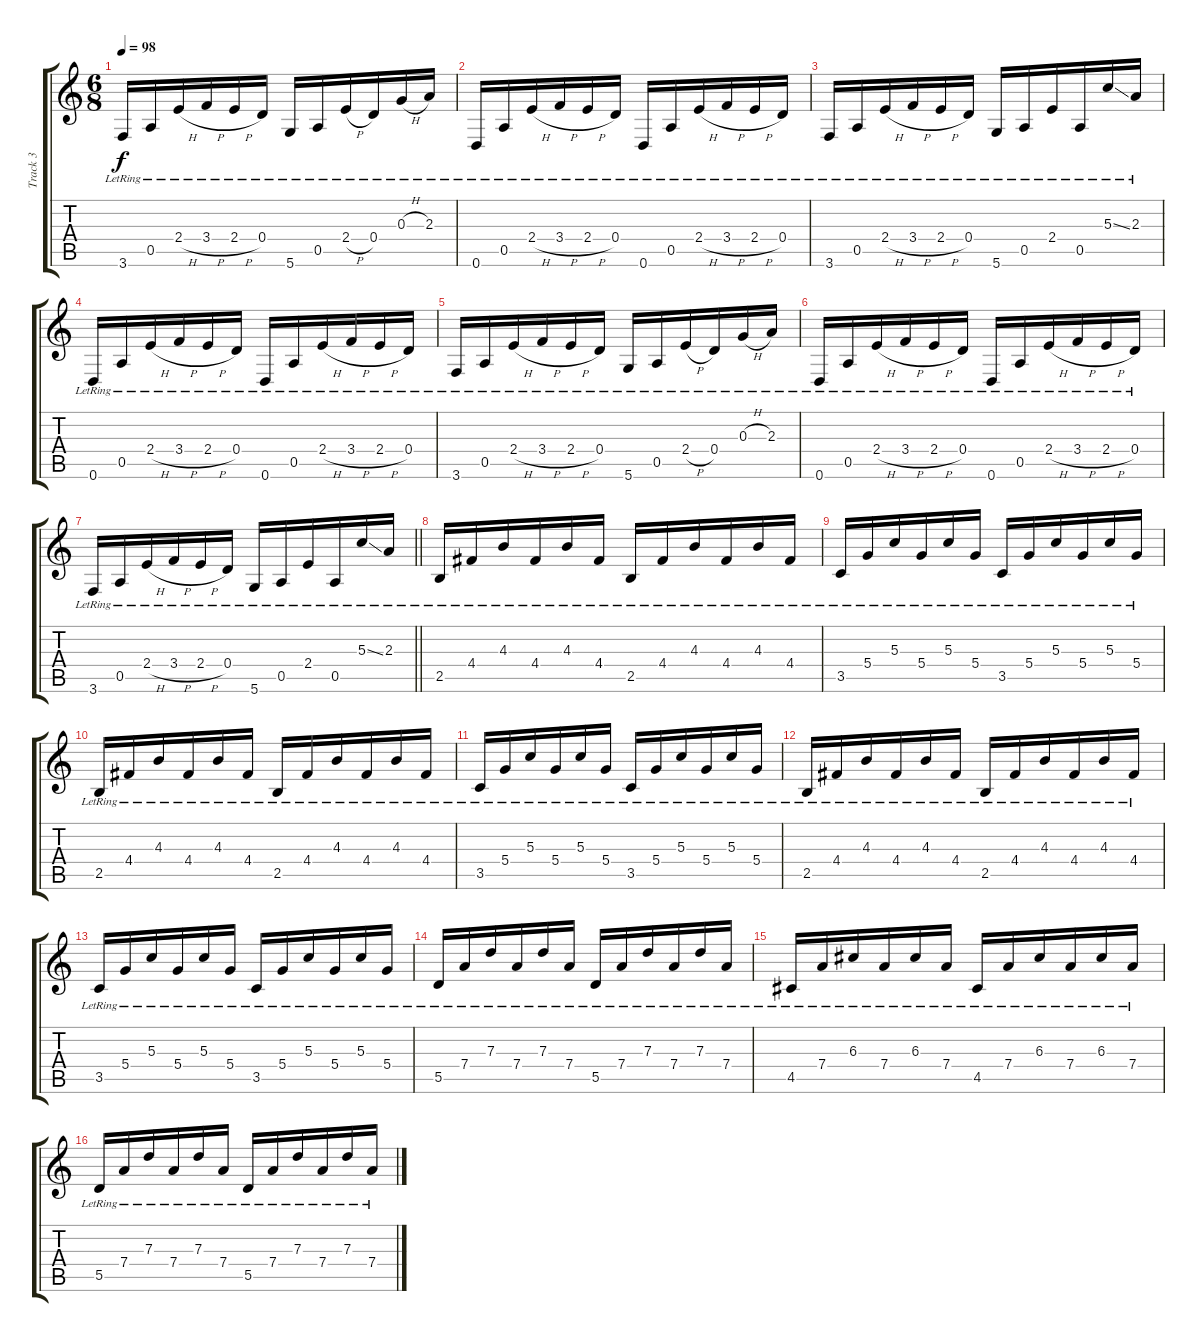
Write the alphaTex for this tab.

\track ("Track 3" "Track 3") {instrument distortionguitar}
\staff {score tabs}
\tuning (E4 B3 G3 D3 A2 D2) {hide}
\ts (6 8)
\tempo 98
\clef g2
\ks c
3.6{lr}.16{dy f} 0.5{lr}.16 2.4{h lr}.16 3.4{h lr}.16 2.4{h lr}.16 0.4{lr}.16 5.6{lr}.16 0.5{lr}.16 2.4{h lr}.16 0.4{lr}.16 0.3{h lr}.16 2.3{lr}.16 |
0.6{lr}.16 0.5{lr}.16 2.4{h lr}.16 3.4{h lr}.16 2.4{h lr}.16 0.4{lr}.16 0.6{lr}.16 0.5{lr}.16 2.4{h lr}.16 3.4{h lr}.16 2.4{h lr}.16 0.4{lr}.16 |
3.6{lr}.16 0.5{lr}.16 2.4{h lr}.16 3.4{h lr}.16 2.4{h lr}.16 0.4{lr}.16 5.6{lr}.16 0.5{lr}.16 2.4{lr}.16 0.5{lr}.16 5.3{ss lr}.16 2.3{lr}.16 |
0.6{lr}.16 0.5{lr}.16 2.4{h lr}.16 3.4{h lr}.16 2.4{h lr}.16 0.4{lr}.16 0.6{lr}.16 0.5{lr}.16 2.4{h lr}.16 3.4{h lr}.16 2.4{h lr}.16 0.4{lr}.16 |
3.6{lr}.16 0.5{lr}.16 2.4{h lr}.16 3.4{h lr}.16 2.4{h lr}.16 0.4{lr}.16 5.6{lr}.16 0.5{lr}.16 2.4{h lr}.16 0.4{lr}.16 0.3{h lr}.16 2.3{lr}.16 |
0.6{lr}.16 0.5{lr}.16 2.4{h lr}.16 3.4{h lr}.16 2.4{h lr}.16 0.4{lr}.16 0.6{lr}.16 0.5{lr}.16 2.4{h lr}.16 3.4{h lr}.16 2.4{h lr}.16 0.4{lr}.16 |
\barLineRight lightlight
3.6{lr}.16 0.5{lr}.16 2.4{h lr}.16 3.4{h lr}.16 2.4{h lr}.16 0.4{lr}.16 5.6{lr}.16 0.5{lr}.16 2.4{lr}.16 0.5{lr}.16 5.3{ss lr}.16 2.3{lr}.16 |
2.5{lr}.16 4.4{lr}.16 4.3{lr}.16 4.4{lr}.16 4.3{lr}.16 4.4{lr}.16 2.5{lr}.16 4.4{lr}.16 4.3{lr}.16 4.4{lr}.16 4.3{lr}.16 4.4{lr}.16 |
3.5{lr}.16 5.4{lr}.16 5.3{lr}.16 5.4{lr}.16 5.3{lr}.16 5.4{lr}.16 3.5{lr}.16 5.4{lr}.16 5.3{lr}.16 5.4{lr}.16 5.3{lr}.16 5.4{lr}.16 |
2.5{lr}.16 4.4{lr}.16 4.3{lr}.16 4.4{lr}.16 4.3{lr}.16 4.4{lr}.16 2.5{lr}.16 4.4{lr}.16 4.3{lr}.16 4.4{lr}.16 4.3{lr}.16 4.4{lr}.16 |
3.5{lr}.16 5.4{lr}.16 5.3{lr}.16 5.4{lr}.16 5.3{lr}.16 5.4{lr}.16 3.5{lr}.16 5.4{lr}.16 5.3{lr}.16 5.4{lr}.16 5.3{lr}.16 5.4{lr}.16 |
2.5{lr}.16 4.4{lr}.16 4.3{lr}.16 4.4{lr}.16 4.3{lr}.16 4.4{lr}.16 2.5{lr}.16 4.4{lr}.16 4.3{lr}.16 4.4{lr}.16 4.3{lr}.16 4.4{lr}.16 |
3.5{lr}.16 5.4{lr}.16 5.3{lr}.16 5.4{lr}.16 5.3{lr}.16 5.4{lr}.16 3.5{lr}.16 5.4{lr}.16 5.3{lr}.16 5.4{lr}.16 5.3{lr}.16 5.4{lr}.16 |
5.5{lr}.16 7.4{lr}.16 7.3{lr}.16 7.4{lr}.16 7.3{lr}.16 7.4{lr}.16 5.5{lr}.16 7.4{lr}.16 7.3{lr}.16 7.4{lr}.16 7.3{lr}.16 7.4{lr}.16 |
4.5{lr}.16 7.4{lr}.16 6.3{lr}.16 7.4{lr}.16 6.3{lr}.16 7.4{lr}.16 4.5{lr}.16 7.4{lr}.16 6.3{lr}.16 7.4{lr}.16 6.3{lr}.16 7.4{lr}.16 |
5.5{lr}.16 7.4{lr}.16 7.3{lr}.16 7.4{lr}.16 7.3{lr}.16 7.4{lr}.16 5.5{lr}.16 7.4{lr}.16 7.3{lr}.16 7.4{lr}.16 7.3{lr}.16 7.4{lr}.16
